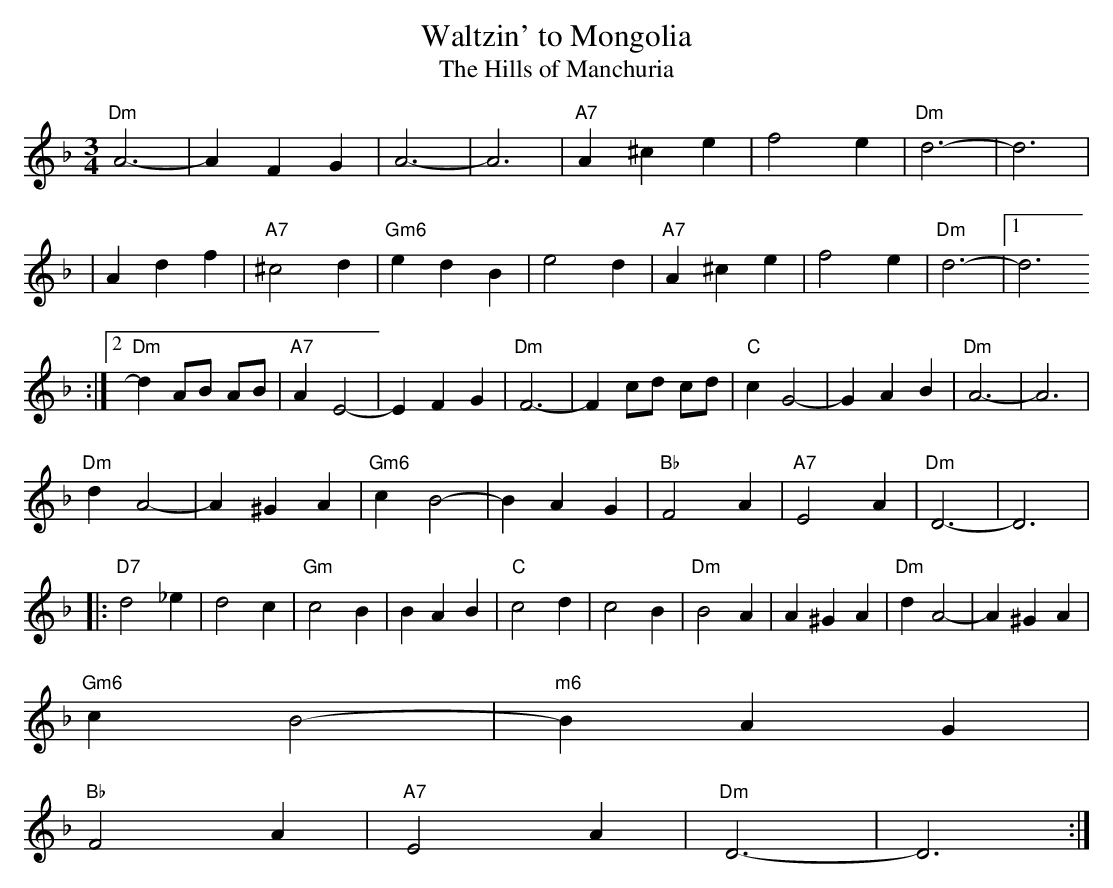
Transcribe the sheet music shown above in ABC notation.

X:1
T:Waltzin' to Mongolia
T:The Hills of Manchuria
M:3/4
L:1/4
K:Dm
"Dm" A3-|A F G| A3-| A3| "A7" A^ce| f2 e|"Dm" d3-|d3|
|Adf| "A7" ^c2d| "Gm6" edB| e2d| "A7" A^ce| f2 e|"Dm" d3-|1d3
:|2 "Dm" d A/2B/2  A/2B/2 |"A7" AE2-|EFG| "Dm" F3-|F c/2d/2 c/2d/2| "C" c G2-|GAB|"Dm" A3-|A3|
"Dm" dA2-|A^GA|"Gm6" cB2-|B AG|"Bb" F2A|"A7" E2A|"Dm" D3-|D3|:
"D7" d2 _e| d2 c| "Gm" c2B| BAB| "C" c2d|c2B| "Dm" B2A|A^GA| "Dm" d A2-| A ^G A|
"Gm6" c B2-| "m6" B A G|
"Bb" F2A| "A7"E2A| "Dm" D3-|D3:|
